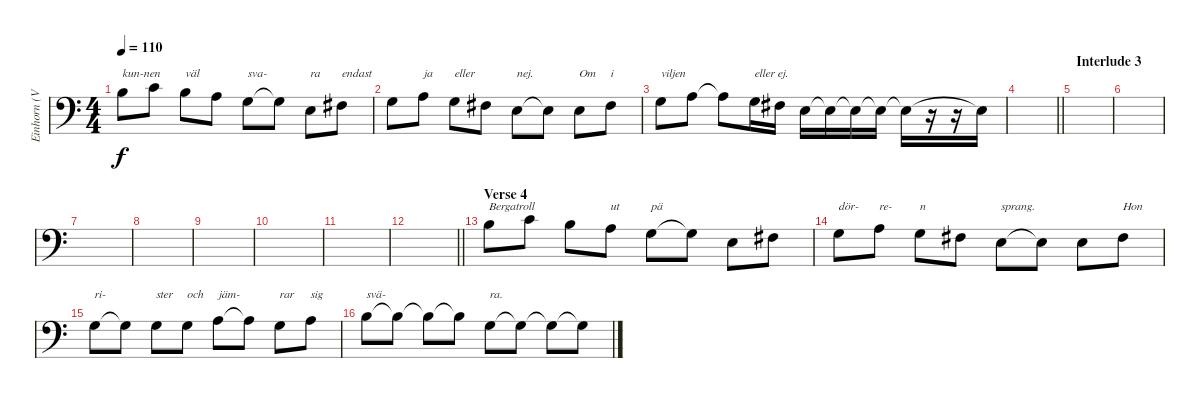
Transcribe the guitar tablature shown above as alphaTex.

\track ("Einhorn (Vocals)" "Einhorn (V") {instrument viola}
\staff {score}
\tuning (E3 B2 G2 D2 A1 E1) {hide}
\ts (4 4)
\tempo 110
\clef f4
\ks c
7.1.8{txt "kun-nen" dy f} 8.1.8 7.1.8{txt "väl"} 5.1.8 3.1.8{txt "sva-"} 3.1{t}.8 0.1.8{txt "ra"} 2.1.8{txt "endast"} |
3.1.8 5.1.8{txt "ja"} 3.1.8{txt "eller"} 2.1.8 0.1.8{txt "nej."} 0.1{t}.8 0.1.8{txt "Om"} 2.1.8{txt "i"} |
3.1.8{txt "viljen"} 5.1.8 5.1{t}.8 3.1.16{txt "eller ej."} 2.1.16 0.1.16 0.1{t}.16 0.1{t}.16 0.1{t}.16 0.1{t}.16 r.16 r.16 0.1{t}.16 |
\barLineRight lightlight
|
\section ("" "Interlude 3")
|
|
|
|
|
|
|
\barLineRight lightlight
|
\section ("" "Verse 4")
7.1.8{txt "Bergatroll"} 8.1.8 7.1.8 5.1.8{txt "ut"} 3.1.8{txt "pä"} 3.1{t}.8 0.1.8 2.1.8 |
3.1.8{txt "dör-"} 5.1.8{txt "re-"} 3.1.8{txt "n"} 2.1.8 0.1.8{txt "sprang."} 0.1{t}.8 0.1.8 2.1.8{txt "Hon"} |
3.1.8{txt "ri-"} 3.1{t}.8 3.1.8{txt "ster"} 3.1.8{txt "och"} 5.1.8{txt "jäm-"} 5.1{t}.8 3.1.8{txt "rar"} 5.1.8{txt "sig"} |
7.1.8{txt "svä-"} 7.1{t}.8 7.1{t}.8 7.1{t}.8 3.1.8{txt "ra."} 3.1{t}.8 3.1{t}.8 3.1{t}.8
